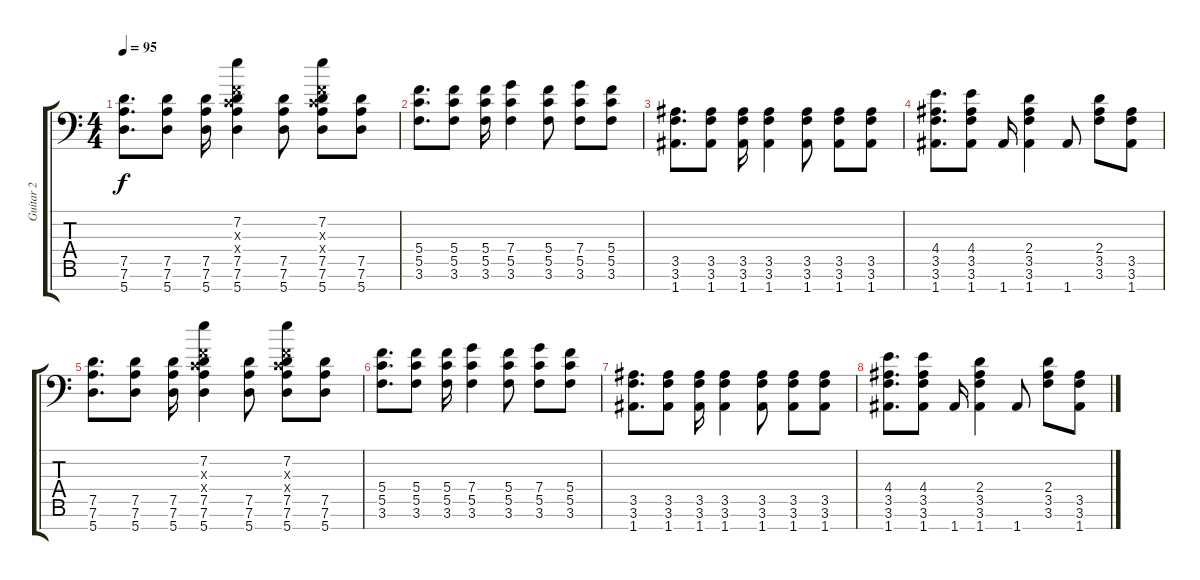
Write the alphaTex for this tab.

\track ("Guitar 2" "Guitar 2") {instrument distortionguitar}
\staff {score tabs}
\tuning (D4 A3 F3 C3 G2 D2 A1) {hide}
\ts (4 4)
\tempo 95
\clef f4
\ks c
(7.5 7.6 5.7).8{d dy f} (7.5 7.6 5.7).8 (7.5 7.6 5.7).16 (7.2 0.3{x} 0.4{x} 7.5 7.6 5.7).4 (7.5 7.6 5.7).8 (7.2 0.3{x} 0.4{x} 7.5 7.6 5.7).8 (7.5 7.6 5.7).8 |
(5.4 5.5 3.6).8{d} (5.4 5.5 3.6).8 (5.4 5.5 3.6).16 (7.4 5.5 3.6).4 (5.4 5.5 3.6).8 (7.4 5.5 3.6).8 (5.4 5.5 3.6).8 |
(3.5 3.6 1.7).8{d} (3.5 3.6 1.7).8 (3.5 3.6 1.7).16 (3.5 3.6 1.7).4 (3.5 3.6 1.7).8 (3.5 3.6 1.7).8 (3.5 3.6 1.7).8 |
(4.4 3.5 3.6 1.7).8{d} (4.4 3.5 3.6 1.7).8 1.7.16 (2.4 3.5 3.6 1.7).4 1.7.8 (2.4 3.5 3.6).8 (3.5 3.6 1.7).8 |
(7.5 7.6 5.7).8{d} (7.5 7.6 5.7).8 (7.5 7.6 5.7).16 (7.2 0.3{x} 0.4{x} 7.5 7.6 5.7).4 (7.5 7.6 5.7).8 (7.2 0.3{x} 0.4{x} 7.5 7.6 5.7).8 (7.5 7.6 5.7).8 |
(5.4 5.5 3.6).8{d} (5.4 5.5 3.6).8 (5.4 5.5 3.6).16 (7.4 5.5 3.6).4 (5.4 5.5 3.6).8 (7.4 5.5 3.6).8 (5.4 5.5 3.6).8 |
(3.5 3.6 1.7).8{d} (3.5 3.6 1.7).8 (3.5 3.6 1.7).16 (3.5 3.6 1.7).4 (3.5 3.6 1.7).8 (3.5 3.6 1.7).8 (3.5 3.6 1.7).8 |
(4.4 3.5 3.6 1.7).8{d} (4.4 3.5 3.6 1.7).8 1.7.16 (2.4 3.5 3.6 1.7).4 1.7.8 (2.4 3.5 3.6).8 (3.5 3.6 1.7).8
